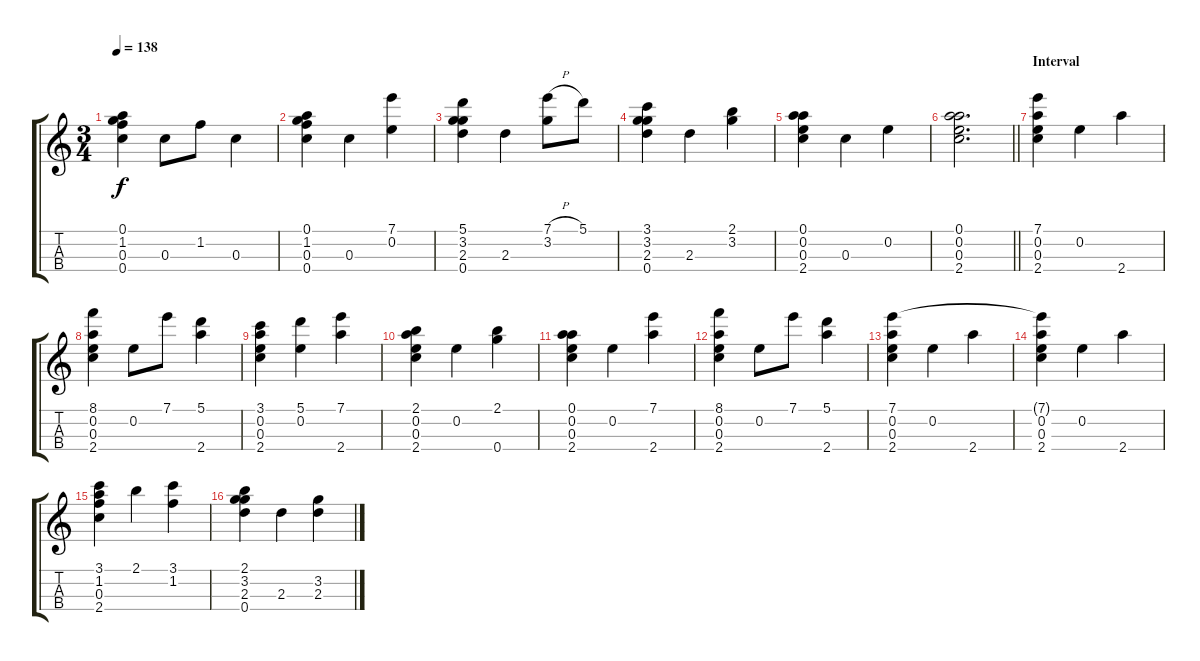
\track "" {instrument acousticguitarnylon}
\staff {score tabs}
\tuning (A4 E4 C4 G4) {hide}
\ts (3 4)
\tempo 138
\clef g2
\ks c
(0.1 1.2 0.3 0.4).4{dy f} 0.3.8 1.2.8 0.3.4 |
(0.1 1.2 0.3 0.4).4 0.3.4 (7.1 0.2).4 |
(5.1 3.2 2.3 0.4).4 2.3.4 (7.1{h} 3.2).8 5.1.8 |
(3.1 3.2 2.3 0.4).4 2.3.4 (2.1 3.2).4 |
(0.1 0.2 0.3 2.4).4 0.3.4 0.2.4 |
\barLineRight lightlight
(0.1 0.2 0.3 2.4).2{d} |
\section ("" "Interval")
(7.1 0.2 0.3 2.4).4 0.2.4 2.4.4 |
(8.1 0.2 0.3 2.4).4 0.2.8 7.1.8 (5.1 2.4).4 |
(3.1 0.2 0.3 2.4).4 (5.1 0.2).4 (7.1 2.4).4 |
(2.1 0.2 0.3 2.4).4 0.2.4 (2.1 0.4).4 |
(0.1 0.2 0.3 2.4).4 0.2.4 (7.1 2.4).4 |
(8.1 0.2 0.3 2.4).4 0.2.8 7.1.8 (5.1 2.4).4 |
(7.1 0.2 0.3 2.4).4 0.2.4 2.4.4 |
(7.1{t} 0.2 0.3 2.4).4 0.2.4 2.4.4 |
(3.1 1.2 0.3 2.4).4 2.1.4 (3.1 1.2).4 |
(2.1 3.2 2.3 0.4).4 2.3.4 (3.2 2.3).4
